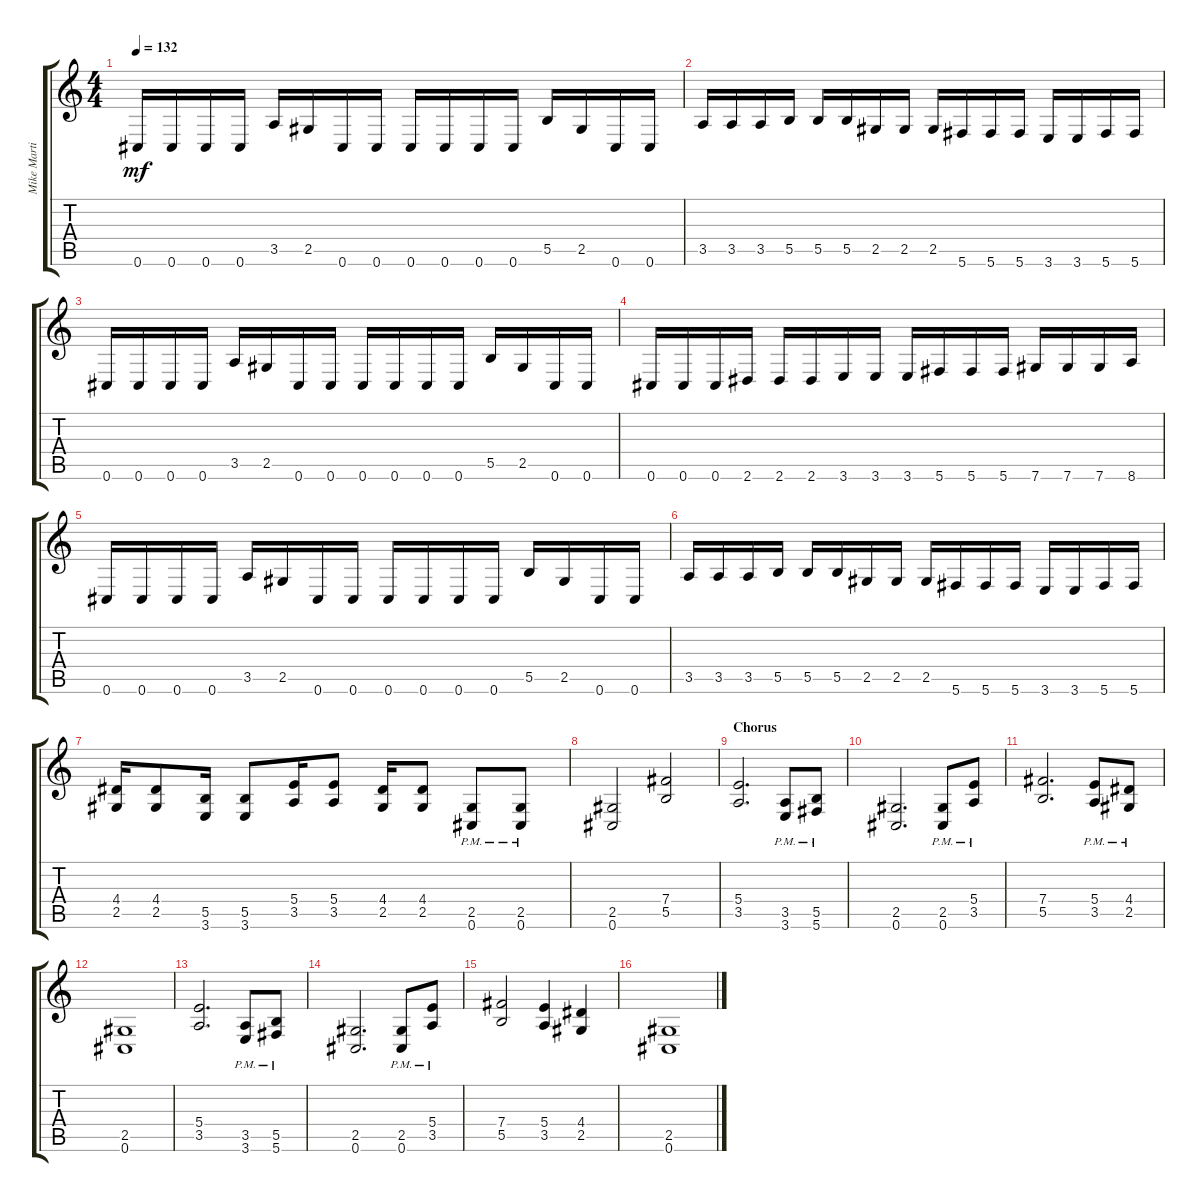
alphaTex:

\track ("Mike Martin" "Mike Marti") {instrument distortionguitar}
\staff {score tabs}
\tuning (Db4 Ab3 E3 B2 Gb2 Db2) {hide}
\ts (4 4)
\tempo 132
\clef g2
\ks c
0.6.16{dy mf} 0.6.16 0.6.16 0.6.16 3.5.16 2.5.16 0.6.16 0.6.16 0.6.16 0.6.16 0.6.16 0.6.16 5.5.16 2.5.16 0.6.16 0.6.16 |
3.5.16 3.5.16 3.5.16 5.5.16 5.5.16 5.5.16 2.5.16 2.5.16 2.5.16 5.6.16 5.6.16 5.6.16 3.6.16 3.6.16 5.6.16 5.6.16 |
0.6.16 0.6.16 0.6.16 0.6.16 3.5.16 2.5.16 0.6.16 0.6.16 0.6.16 0.6.16 0.6.16 0.6.16 5.5.16 2.5.16 0.6.16 0.6.16 |
0.6.16 0.6.16 0.6.16 2.6.16 2.6.16 2.6.16 3.6.16 3.6.16 3.6.16 5.6.16 5.6.16 5.6.16 7.6.16 7.6.16 7.6.16 8.6.16 |
0.6.16 0.6.16 0.6.16 0.6.16 3.5.16 2.5.16 0.6.16 0.6.16 0.6.16 0.6.16 0.6.16 0.6.16 5.5.16 2.5.16 0.6.16 0.6.16 |
3.5.16 3.5.16 3.5.16 5.5.16 5.5.16 5.5.16 2.5.16 2.5.16 2.5.16 5.6.16 5.6.16 5.6.16 3.6.16 3.6.16 5.6.16 5.6.16 |
(4.4 2.5).16 (4.4 2.5).8 (5.5 3.6).16 (5.5 3.6).8 (5.4 3.5).16 (5.4 3.5).8 (4.4 2.5).16 (4.4 2.5).8 (2.5{pm} 0.6).8 (2.5{pm} 0.6).8 |
(2.5 0.6).2 (7.4 5.5).2 |
\section ("" "Chorus")
(5.4 3.5).2{d} (3.5{pm} 3.6).8 (5.5{pm} 5.6).8 |
(2.5 0.6).2{d} (2.5{pm} 0.6).8 (5.4 3.5{pm}).8 |
(7.4 5.5).2{d} (5.4{pm} 3.5).8 (4.4{pm} 2.5).8 |
(2.5 0.6).1 |
(5.4 3.5).2{d} (3.5{pm} 3.6).8 (5.5{pm} 5.6).8 |
(2.5 0.6).2{d} (2.5{pm} 0.6).8 (5.4 3.5{pm}).8 |
(7.4 5.5).2 (5.4 3.5).4 (4.4 2.5).4 |
(2.5 0.6).1
